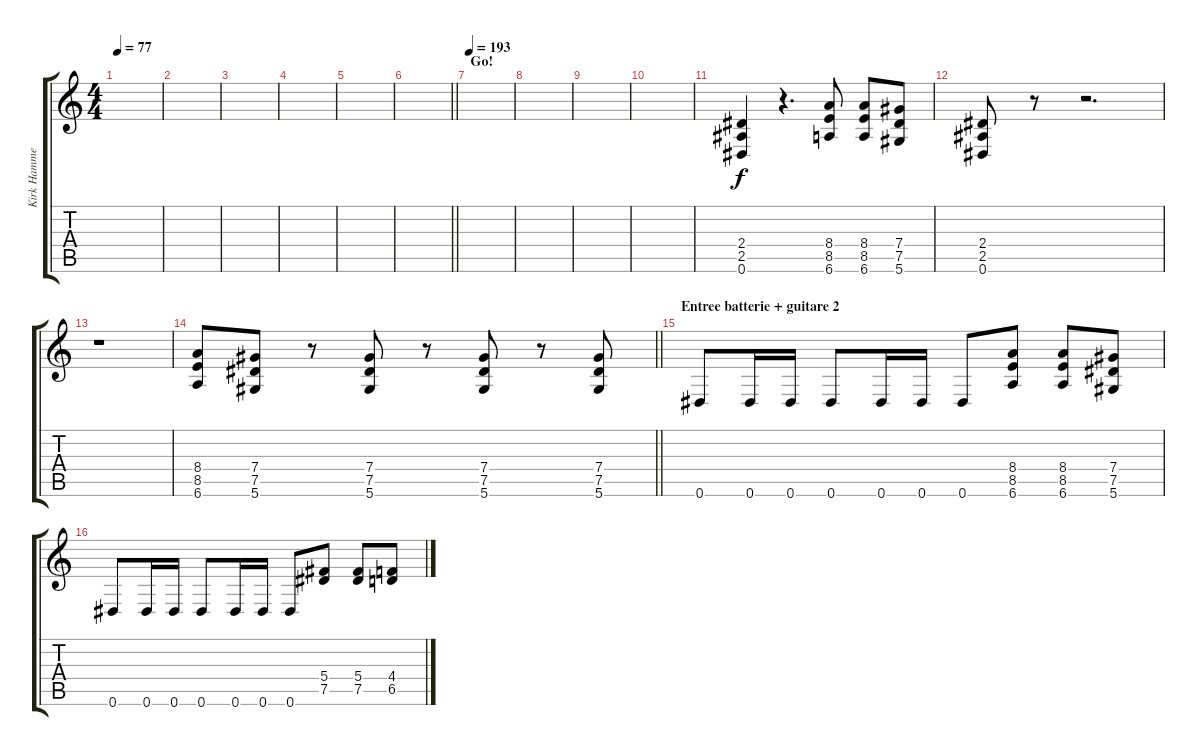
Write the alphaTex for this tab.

\track ("Kirk Hammet" "Kirk Hamme") {instrument distortionguitar}
\staff {score tabs}
\tuning (Eb4 Bb3 Gb3 Db3 Ab2 Eb2) {hide}
\ts (4 4)
\tempo 77
\clef g2
\ks c
|
|
|
|
|
\barLineRight lightlight
|
\section ("" "Go!")
\tempo 193
|
|
|
|
(2.4 2.5 0.6).4 r.4{d} (8.4 8.5 6.6).8 (8.4 8.5 6.6).8 (7.4 7.5 5.6).8 |
(2.4 2.5 0.6).8 r.8 r.2{d} |
r.1 |
\barLineRight lightlight
(8.4 8.5 6.6).8 (7.4 7.5 5.6).8 r.8 (7.4 7.5 5.6).8 r.8 (7.4 7.5 5.6).8 r.8 (7.4 7.5 5.6).8 |
\section ("" "Entree batterie + guitare 2")
0.6.8 0.6.16 0.6.16 0.6.8 0.6.16 0.6.16 0.6.8 (8.4 8.5 6.6).8 (8.4 8.5 6.6).8 (7.4 7.5 5.6).8 |
0.6.8 0.6.16 0.6.16 0.6.8 0.6.16 0.6.16 0.6.8 (5.4 7.5).8 (5.4 7.5).8 (4.4 6.5).8
